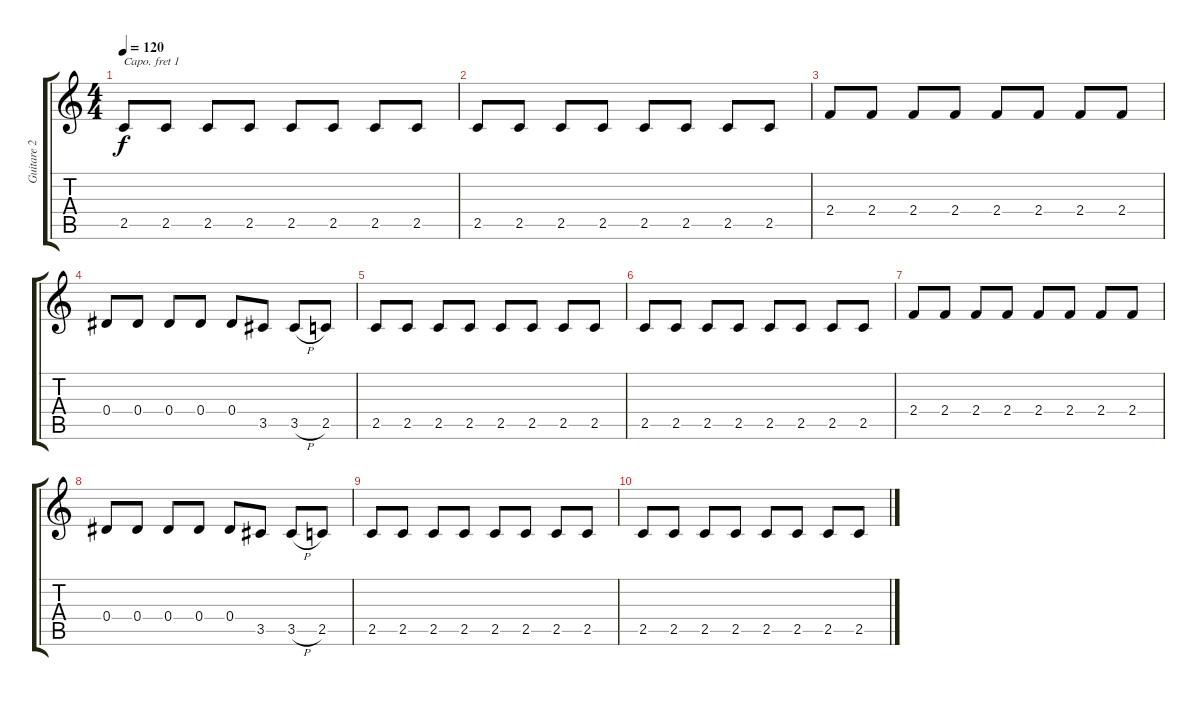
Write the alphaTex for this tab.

\track ("Guitare 2" "Guitare 2") {instrument distortionguitar}
\staff {score tabs}
\capo 1
\tuning (E4 B3 G3 D3 A2 E2) {hide}
\ts (4 4)
\tempo 120
\clef g2
\ks c
2.5.8{dy f} 2.5.8 2.5.8 2.5.8 2.5.8 2.5.8 2.5.8 2.5.8 |
2.5.8 2.5.8 2.5.8 2.5.8 2.5.8 2.5.8 2.5.8 2.5.8 |
2.4.8 2.4.8 2.4.8 2.4.8 2.4.8 2.4.8 2.4.8 2.4.8 |
0.4.8 0.4.8 0.4.8 0.4.8 0.4.8 3.5.8 3.5{h}.8 2.5.8 |
2.5.8 2.5.8 2.5.8 2.5.8 2.5.8 2.5.8 2.5.8 2.5.8 |
2.5.8 2.5.8 2.5.8 2.5.8 2.5.8 2.5.8 2.5.8 2.5.8 |
2.4.8 2.4.8 2.4.8 2.4.8 2.4.8 2.4.8 2.4.8 2.4.8 |
0.4.8 0.4.8 0.4.8 0.4.8 0.4.8 3.5.8 3.5{h}.8 2.5.8 |
2.5.8 2.5.8 2.5.8 2.5.8 2.5.8 2.5.8 2.5.8 2.5.8 |
2.5.8 2.5.8 2.5.8 2.5.8 2.5.8 2.5.8 2.5.8 2.5.8
